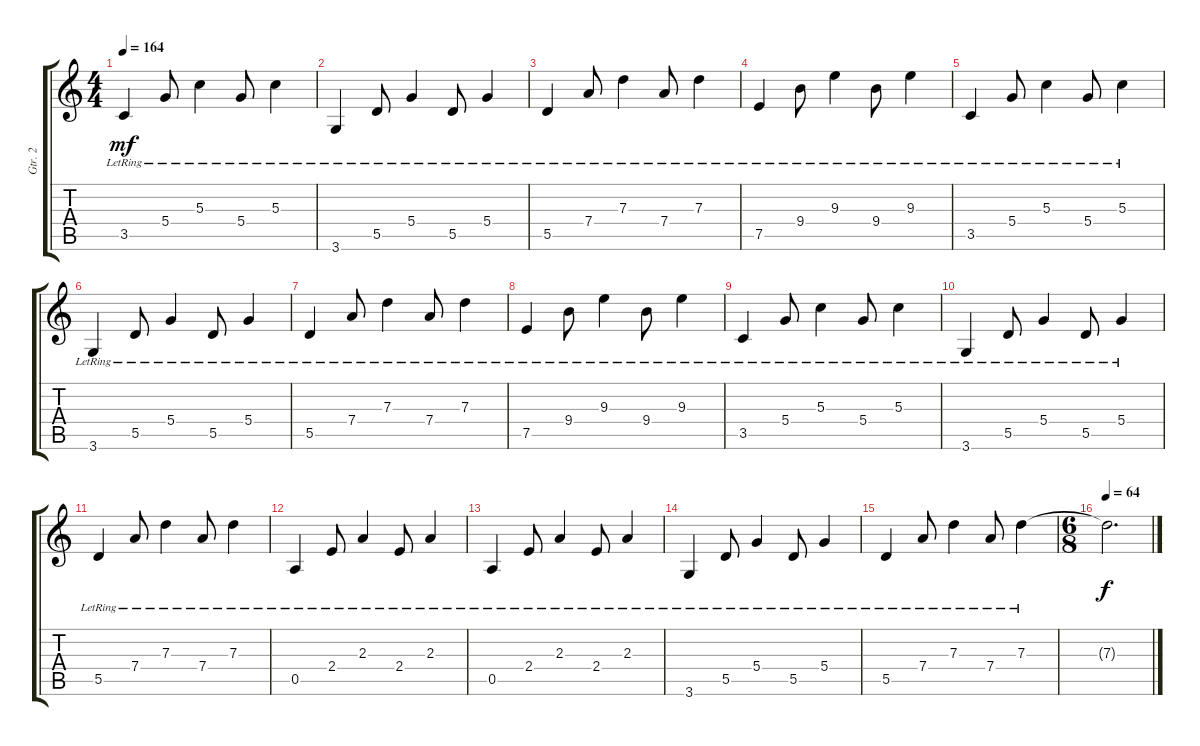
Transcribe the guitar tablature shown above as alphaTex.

\track ("Gtr. 2" "Gtr. 2") {instrument electricguitarclean}
\staff {score tabs}
\tuning (E4 B3 G3 D3 A2 E2) {hide}
\ts (4 4)
\tempo 164
\clef g2
\ks c
3.5{lr}.4{dy mf} 5.4{lr}.8 5.3{lr}.4 5.4{lr}.8 5.3{lr}.4 |
3.6{lr}.4 5.5{lr}.8 5.4{lr}.4 5.5{lr}.8 5.4{lr}.4 |
5.5{lr}.4 7.4{lr}.8 7.3{lr}.4 7.4{lr}.8 7.3{lr}.4 |
7.5{lr}.4 9.4{lr}.8 9.3{lr}.4 9.4{lr}.8 9.3{lr}.4 |
3.5{lr}.4 5.4{lr}.8 5.3{lr}.4 5.4{lr}.8 5.3{lr}.4 |
3.6{lr}.4 5.5{lr}.8 5.4{lr}.4 5.5{lr}.8 5.4{lr}.4 |
5.5{lr}.4 7.4{lr}.8 7.3{lr}.4 7.4{lr}.8 7.3{lr}.4 |
7.5{lr}.4 9.4{lr}.8 9.3{lr}.4 9.4{lr}.8 9.3{lr}.4 |
3.5{lr}.4 5.4{lr}.8 5.3{lr}.4 5.4{lr}.8 5.3{lr}.4 |
3.6{lr}.4 5.5{lr}.8 5.4{lr}.4 5.5{lr}.8 5.4{lr}.4 |
5.5{lr}.4 7.4{lr}.8 7.3{lr}.4 7.4{lr}.8 7.3{lr}.4 |
0.5{lr}.4 2.4{lr}.8 2.3{lr}.4 2.4{lr}.8 2.3{lr}.4 |
0.5{lr}.4 2.4{lr}.8 2.3{lr}.4 2.4{lr}.8 2.3{lr}.4 |
3.6{lr}.4 5.5{lr}.8 5.4{lr}.4 5.5{lr}.8 5.4{lr}.4 |
5.5{lr}.4 7.4{lr}.8 7.3{lr}.4 7.4{lr}.8 7.3{lr}.4 |
\ts (6 8)
\tempo 64
7.3{t}.2{d dy f}
